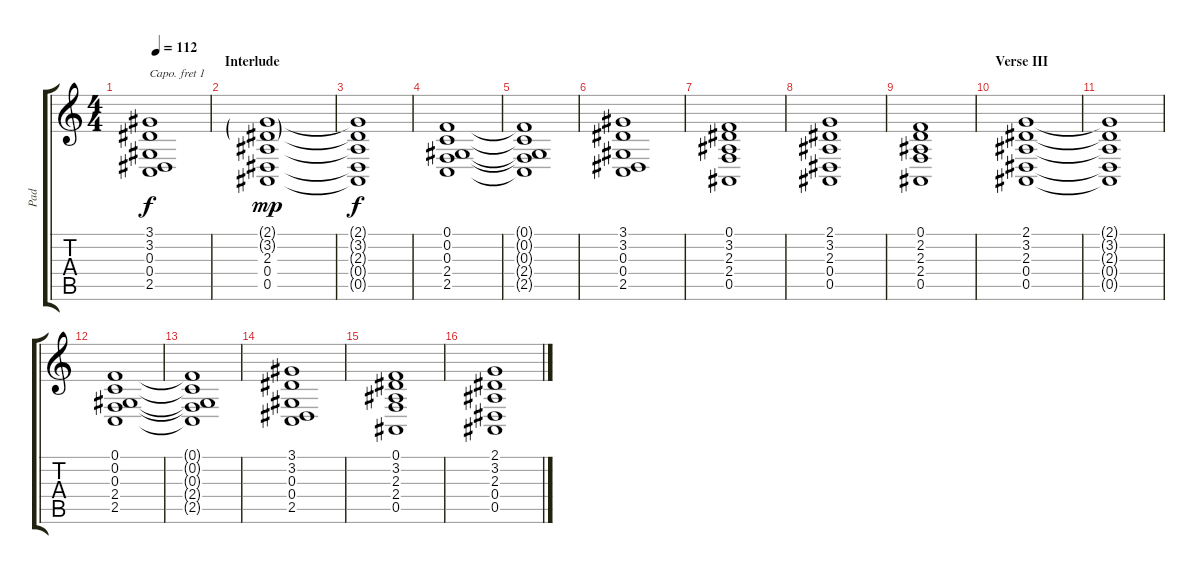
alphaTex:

\track ("Pad" "Pad") {instrument voiceoohs}
\staff {score tabs}
\capo 1
\tuning (E4 B3 G3 D3 A2 E2) {hide}
\ts (4 4)
\tempo 112
\clef g2
\ks c
(3.1{t} 3.2{t} 0.3{t} 0.4{t} 2.5{t}).1{dy f} |
\section ("" "Interlude")
(2.1{g} 3.2{g} 2.3 0.4 0.5).1{dy mp} |
(2.1{t} 3.2{t} 2.3{t} 0.4{t} 0.5{t}).1{dy f} |
(0.1 0.2 0.3 2.4 2.5).1 |
(0.1{t} 0.2{t} 0.3{t} 2.4{t} 2.5{t}).1 |
(3.1 3.2 0.3 0.4 2.5).1 |
(0.1 3.2 2.3 2.4 0.5).1 |
(2.1 3.2 2.3 0.4 0.5).1 |
(0.1 2.2 2.3 2.4 0.5).1 |
\section ("" "Verse III")
(2.1 3.2 2.3 0.4 0.5).1 |
(2.1{t} 3.2{t} 2.3{t} 0.4{t} 0.5{t}).1 |
(0.1 0.2 0.3 2.4 2.5).1 |
(0.1{t} 0.2{t} 0.3{t} 2.4{t} 2.5{t}).1 |
(3.1 3.2 0.3 0.4 2.5).1 |
(0.1 3.2 2.3 2.4 0.5).1 |
(2.1 3.2 2.3 0.4 0.5).1
